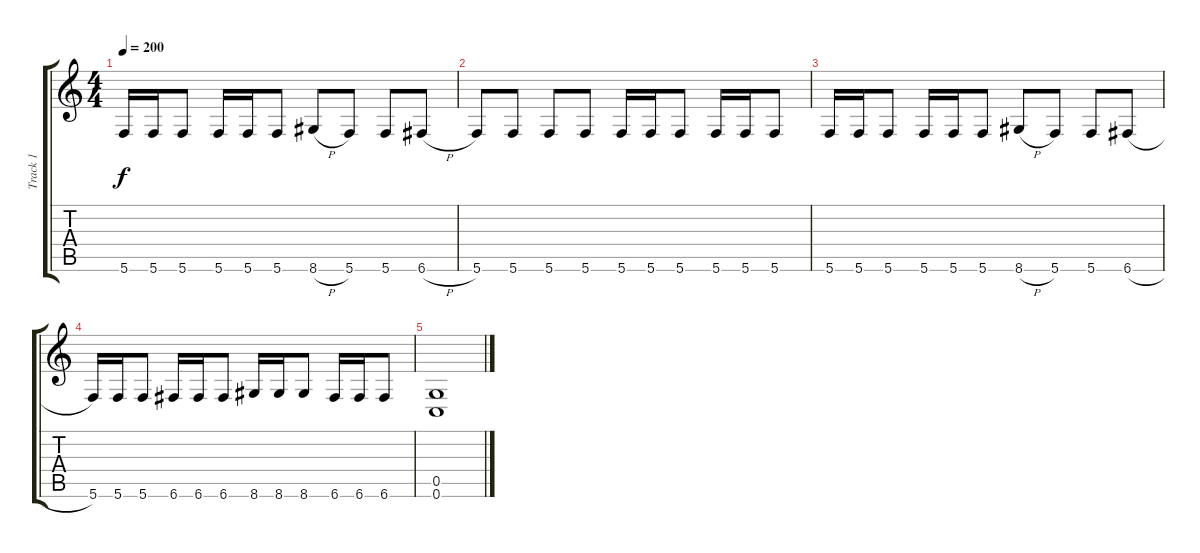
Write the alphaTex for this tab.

\track ("Track 1" "Track 1") {instrument distortionguitar}
\staff {score tabs}
\tuning (D4 A3 F3 C3 G2 C2) {hide}
\ts (4 4)
\tempo 200
\clef g2
\ks c
5.6.16{dy f} 5.6.16 5.6.8 5.6.16 5.6.16 5.6.8 8.6{h}.8 5.6.8 5.6.8 6.6{h}.8 |
5.6.8 5.6.8 5.6.8 5.6.8 5.6.16 5.6.16 5.6.8 5.6.16 5.6.16 5.6.8 |
5.6.16 5.6.16 5.6.8 5.6.16 5.6.16 5.6.8 8.6{h}.8 5.6.8 5.6.8 6.6{h}.8 |
5.6.16 5.6.16 5.6.8 6.6.16 6.6.16 6.6.8 8.6.16 8.6.16 8.6.8 6.6.16 6.6.16 6.6.8 |
(0.5 0.6).1
